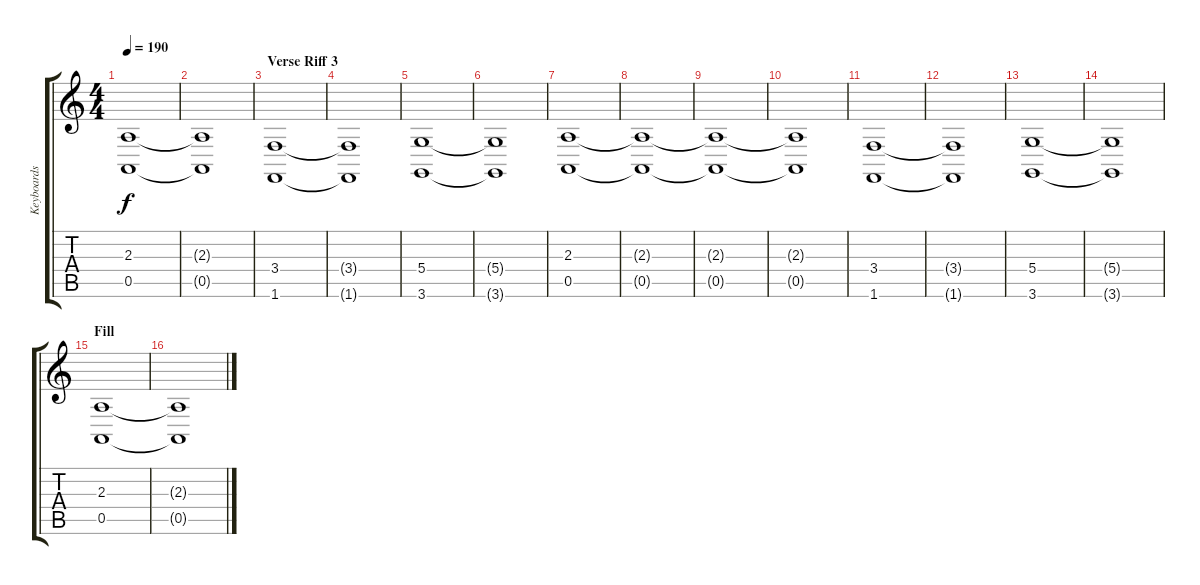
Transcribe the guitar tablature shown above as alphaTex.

\track ("Keyboards 1" "Keyboards ") {instrument stringensemble1}
\staff {score tabs}
\tuning (E4 B3 G3 D3 A2 E2) {hide}
\ts (4 4)
\tempo 190
\clef g2
\ks c
(2.3 0.5).1{dy f} |
(2.3{t} 0.5{t}).1 |
\section ("" "Verse Riff 3")
(3.4 1.6).1 |
(3.4{t} 1.6{t}).1 |
(5.4 3.6).1 |
(5.4{t} 3.6{t}).1 |
(2.3 0.5).1 |
(2.3{t} 0.5{t}).1 |
(2.3{t} 0.5{t}).1 |
(2.3{t} 0.5{t}).1 |
(3.4 1.6).1 |
(3.4{t} 1.6{t}).1 |
(5.4 3.6).1 |
(5.4{t} 3.6{t}).1 |
\section ("" "Fill")
(2.3 0.5).1 |
(2.3{t} 0.5{t}).1
